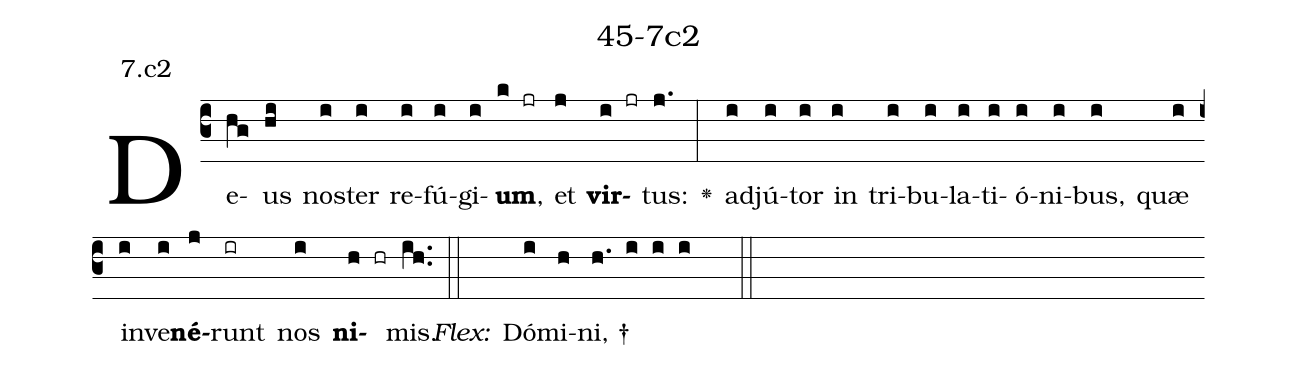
name: 45-7c2;
annotation: 7.c2;
%%
(c3)De(hg)us(hi) nos(i)ter(i) re(i)fú(i)gi(i)<b>um</b>,(k jr) et(j) <b>vir</b>(i jr)tus:(j.) <v>\greheightstar</v>(:) ad(i)jú(i)tor(i) in(i) tri(i)bu(i)la(i)ti(i)ó(i)ni(i)bus,(i) quæ(i) in(i)ve(i)<b>né</b>(j)runt(ir) nos(i) <b>ni</b>(h hr)mis.(ih..) (::)
<i>Flex:</i>()  Dó(i)mi(h)ni, †(h. i i i  ::)

%E(i) u(i) o(j) u(i) a(h) e.(ih..) (::)
